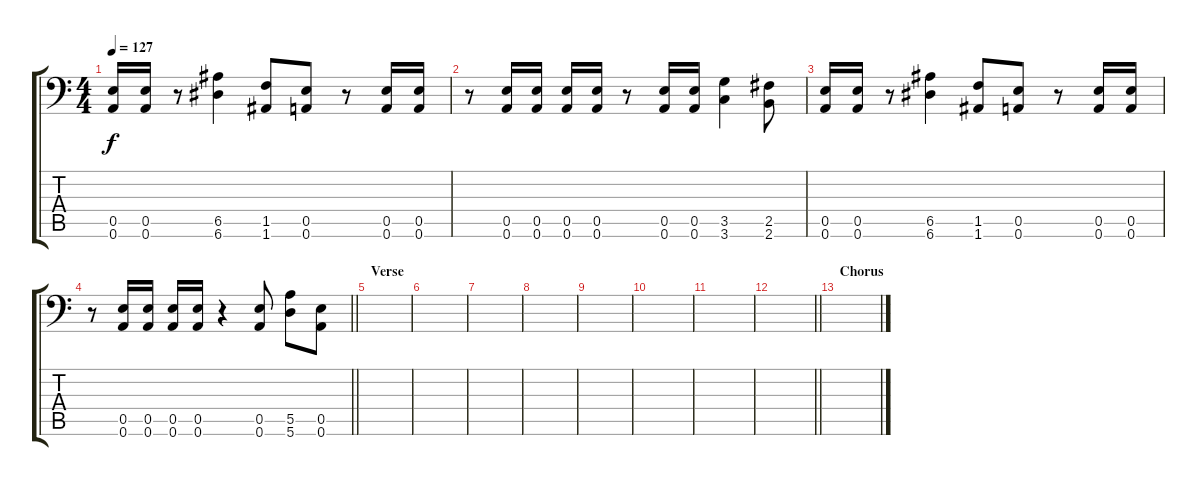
\track "" {instrument overdrivenguitar}
\staff {score tabs}
\tuning (B3 Gb3 D3 A2 E2 A1) {hide}
\ts (4 4)
\tempo 127
\clef f4
\ks c
(0.5 0.6).16{dy f} (0.5 0.6).16 r.8 (6.5 6.6).4 (1.5 1.6).8 (0.5 0.6).8 r.8 (0.5 0.6).16 (0.5 0.6).16 |
r.8 (0.5 0.6).16 (0.5 0.6).16 (0.5 0.6).16 (0.5 0.6).16 r.8 (0.5 0.6).16 (0.5 0.6).16 (3.5 3.6).4 (2.5 2.6).8 |
(0.5 0.6).16 (0.5 0.6).16 r.8 (6.5 6.6).4 (1.5 1.6).8 (0.5 0.6).8 r.8 (0.5 0.6).16 (0.5 0.6).16 |
\barLineRight lightlight
r.8 (0.5 0.6).16 (0.5 0.6).16 (0.5 0.6).16 (0.5 0.6).16 r.4 (0.5 0.6).8 (5.5 5.6).8 (0.5 0.6).8 |
\section ("" "Verse")
|
|
|
|
|
|
|
\barLineRight lightlight
|
\section ("" "Chorus")
